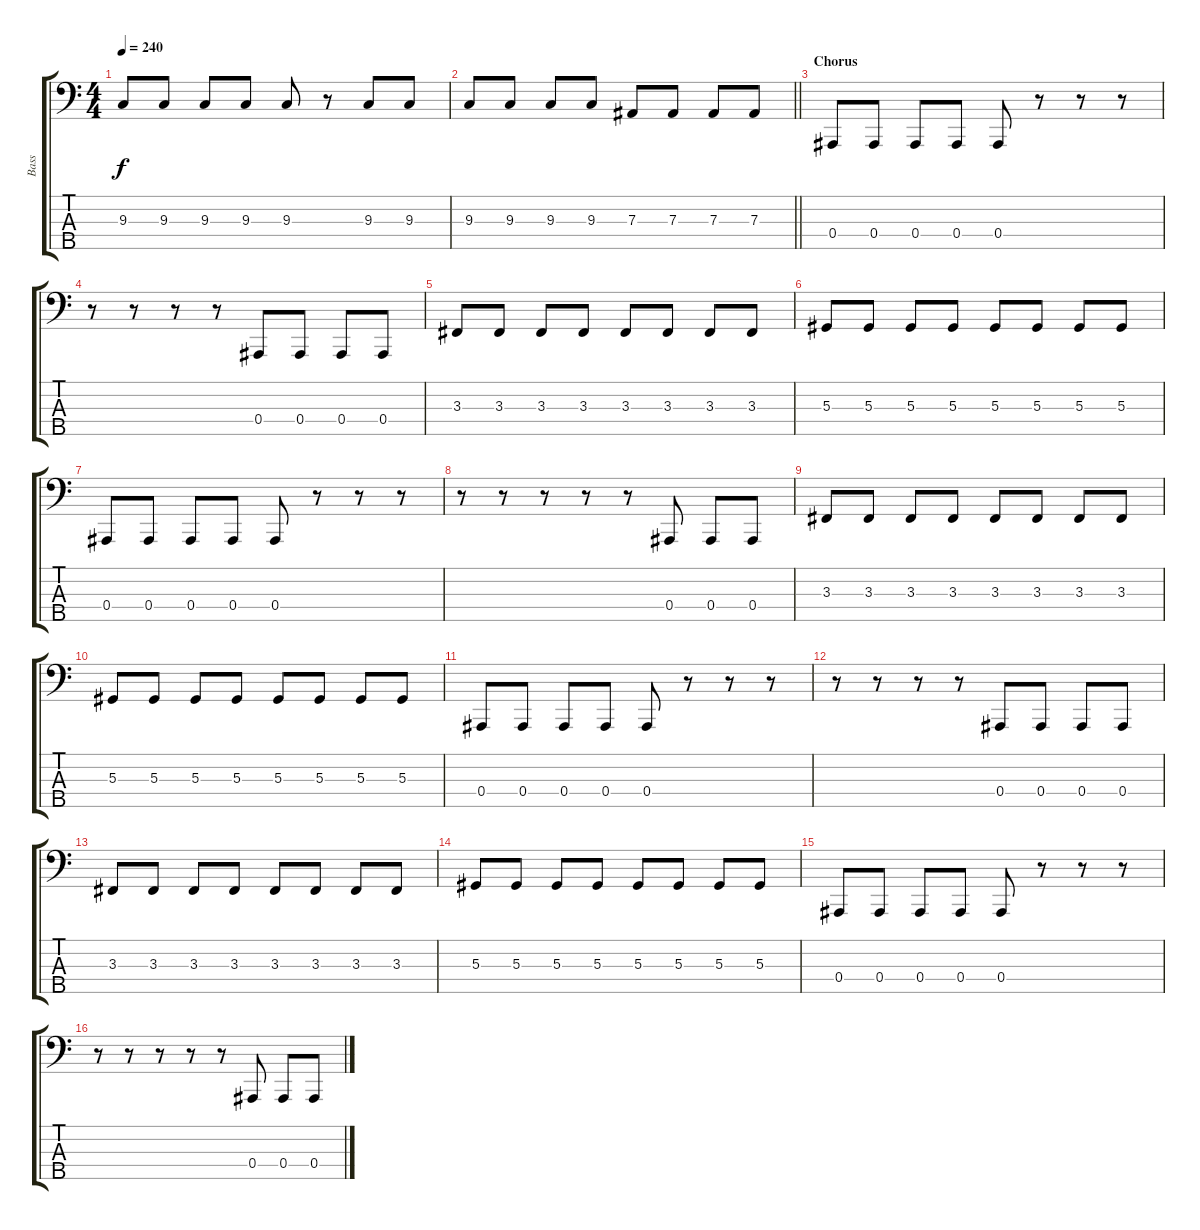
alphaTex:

\track ("Bass" "Bass") {instrument electricbasspick}
\staff {score tabs}
\tuning (Db2 Ab1 Eb1 Bb0 F0) {hide}
\ts (4 4)
\tempo 240
\clef f4
\ks c
9.3.8{dy f} 9.3.8 9.3.8 9.3.8 9.3.8 r.8 9.3.8 9.3.8 |
\barLineRight lightlight
9.3.8 9.3.8 9.3.8 9.3.8 7.3.8 7.3.8 7.3.8 7.3.8 |
\section ("" "Chorus")
0.4.8 0.4.8 0.4.8 0.4.8 0.4.8 r.8 r.8 r.8 |
r.8 r.8 r.8 r.8 0.4.8 0.4.8 0.4.8 0.4.8 |
3.3.8 3.3.8 3.3.8 3.3.8 3.3.8 3.3.8 3.3.8 3.3.8 |
5.3.8 5.3.8 5.3.8 5.3.8 5.3.8 5.3.8 5.3.8 5.3.8 |
0.4.8 0.4.8 0.4.8 0.4.8 0.4.8 r.8 r.8 r.8 |
r.8 r.8 r.8 r.8 r.8 0.4.8 0.4.8 0.4.8 |
3.3.8 3.3.8 3.3.8 3.3.8 3.3.8 3.3.8 3.3.8 3.3.8 |
5.3.8 5.3.8 5.3.8 5.3.8 5.3.8 5.3.8 5.3.8 5.3.8 |
0.4.8 0.4.8 0.4.8 0.4.8 0.4.8 r.8 r.8 r.8 |
r.8 r.8 r.8 r.8 0.4.8 0.4.8 0.4.8 0.4.8 |
3.3.8 3.3.8 3.3.8 3.3.8 3.3.8 3.3.8 3.3.8 3.3.8 |
5.3.8 5.3.8 5.3.8 5.3.8 5.3.8 5.3.8 5.3.8 5.3.8 |
0.4.8 0.4.8 0.4.8 0.4.8 0.4.8 r.8 r.8 r.8 |
r.8 r.8 r.8 r.8 r.8 0.4.8 0.4.8 0.4.8
